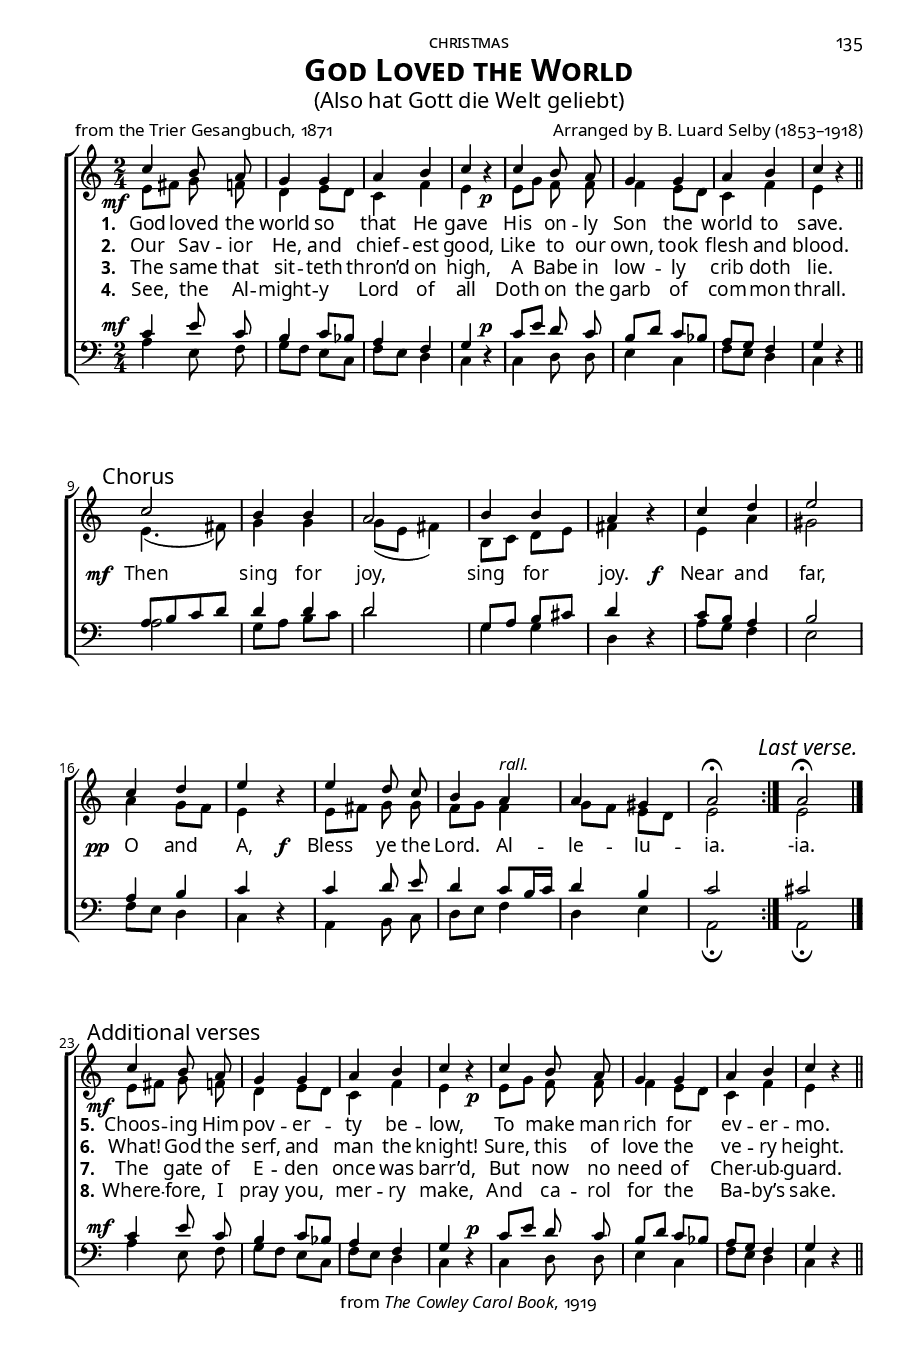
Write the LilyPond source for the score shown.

\version "2.14.2"
\include "util.ly"
\header {
  title = \markup{\override #'(font-name . "Garamond Premier Pro Semibold"){ \abs-fontsize #15 \smallCapsOldStyle"God Loved the World"}}
  subtitle = \markup{\override #'(font-name . "Garamond Premier Pro"){ \abs-fontsize #10.5 "(Also hat Gott die Welt geliebt)"}}
  poet = \markup\oldStyleNum"from the Trier Gesangbuch, 1871"
  composer = \markup\oldStyleNum"Arranged by B. Luard Selby (1853–1918)"
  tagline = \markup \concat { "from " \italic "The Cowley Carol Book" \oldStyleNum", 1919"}
}
\paper {
  %print-all-headers = ##f
  paper-height = 9\in
  paper-width = 6\in
  indent = 0\in
  %system-system-spacing = #'((basic-distance . 10) (padding . 0))
  %system-system-spacing =
  %  #'((basic-distance . 0)
  %     (minimum-distance . 0)
  %     (padding . -5)
  %     (stretchability . 100))
  ragged-last-bottom = ##f
  ragged-bottom = ##f
  two-sided = ##t
  inner-margin = 0.5\in
  outer-margin = 0.25\in
  top-margin = 0.25\in
  bottom-margin = 0.25\in
  first-page-number = #135
  print-first-page-number = ##t
  headerLine = \markup{\override #'(font-name . "Garamond Premier Pro") \smallCapsOldStyle"christmas"}
  oddHeaderMarkup = \markup\fill-line{
     \override #'(font-name . "Garamond Premier Pro")\abs-fontsize #8.5
     \combine 
        \fill-line{"" \on-the-fly #print-page-number-check-first
        \oldStylePageNum""
        }
        \fill-line{\headerLine}
  }
  evenHeaderMarkup = \markup {
     \override #'(font-name . "Garamond Premier Pro")\abs-fontsize #8.5
     \combine
        \on-the-fly #print-page-number-check-first
        \oldStylePageNum""
        \fill-line{\headerLine}
  }
}
#(set-global-staff-size 15) \paper{ #(define fonts (make-pango-font-tree "GoudyOlSt BT" "Garamond Premier Pro" "Garamond Premier Pro" (/ 15 20))) }
global = {
  \key c \major
  \time 2/4
  \autoBeamOff
  \override DynamicLineSpanner #'staff-padding = #0.0
  \override DynamicLineSpanner #'Y-extent = #'(-1 . 1)
}

sopMusic = \relative c'' {
  \override DynamicText #'X-offset = #-4
  \once\override DynamicText #'X-offset = #-5
  c4_\mf b8 a |
  g4 g |
  a b c b\rest |
  c_\p b8 a |
  
  g4 g |
  a b |
  c b\rest \bar "||" \break
  \once \override Score.RehearsalMark #'self-alignment-X = #LEFT
  \mark "Chorus"
  c2 |
  b4 b |
  
  a2 |
  b4 b |
  a b\rest |
  c d |
  e2 |
  c4 d |
  
  e b\rest |
  e d8 c |
  b4 a^\markup\italic"rall."
  a gis |
  a2\fermata \bar ":|"
  a\fermata \bar "|."
  \once \override Score.RehearsalMark #'break-visibility = #end-of-line-visible
  \once \override Score.RehearsalMark #'self-alignment-X = #RIGHT
  \mark\markup\italic"Last verse." \break
  
  
  \once\override DynamicText #'X-offset = #-5
  c4_\mf  % \once \override Score.RehearsalMark #'self-alignment-X = #LEFT
  \mark "Additional verses"
    b8 a |
  g4 g |
  a b c b\rest |
  c_\p b8 a |
  
  g4 g |
  a b |
  c b\rest \bar "||" \break
}
sopWords = \lyricmode {
  
}

altoMusic = \relative c' {
  e8[ fis] g f |
  d4 e8[ d] |
  c4 f |
  e s |
  e8[ g] f f |
  
  f4 e8[ d] |
  c4 f |
  e s |
  e4.( fis8) |
  g4 g |
  
  g8([ e] fis4) |
  b,8[ c] d[ e] |
  fis4 s |
  e a |
  gis2 |
  a4 g8[ f] |
  
  e4 s |
  e8[ fis] g g |
  f[ g] f4 |
  g8[ f] e[ d] |
  e2 |
  e \bar "|."
  
  
  
  e8[ fis] g f |
  d4 e8[ d] |
  c4 f |
  e s |
  e8[ g] f f |
  
  f4 e8[ d] |
  c4 f |
  e s \bar "||"
}
altoWords = {
  \dropLyricsV
  \lyricmode {
    \set stanza = #"1. "
    God loved the world so that He gave
    His on -- ly Son the world to save.
  }
  \set stanza = \markup\dynamic"  mf "
  \lyricmode {
    Then sing for joy, sing for joy.
  }
  \set stanza = \markup\dynamic"f  "
  \lyricmode {
    Near and far, 
  }
  \set stanza = \markup\dynamic"  pp "
  \lyricmode {
    O and A,
  }
  \set stanza = \markup\dynamic"f  "
  \lyricmode {
    Bless ye the Lord.
    Al -- le -- lu -- ia.
    -ia.
    
    \set stanza = #"5."
    Choos -- ing Him pov -- er -- ty be -- low,
    To make man rich for ev -- er -- mo.
  }
}
altoWordsII = \lyricmode {
  \dropLyricsV
%\markup\italic
  \set stanza = #"2. "
  Our Sav -- ior He, and chief -- est good,
  Like to our own, took flesh and blood.
  
  \repeat unfold 22 {\skip1}
  \set stanza = #"6."
  What! God the serf, and man the knight!
  Sure, this of love the ve -- ry height.
}
altoWordsIII = \lyricmode {
  \dropLyricsV
  \set stanza = #"3. "
  The same that sit -- teth thron’d on high,
  A Babe in low -- ly crib doth lie.
  
  \repeat unfold 22 {\skip1}
  \set stanza = #" 7."
  The gate of E -- den once was barr’d,
  But now no need of Cher -- ub -- guard.
}
altoWordsIV = \lyricmode {
  \dropLyricsV
  \set stanza = #"4. "
  See, the Al -- might -- y Lord of all
  Doth on the garb of com -- mon thrall.
  
  \repeat unfold 22 {\skip1}
  \set stanza = #" 8."
  Where -- fore, I pray you, mer -- ry make,
  And ca -- rol for the Ba -- by’s sake.
}
altoWordsV = \lyricmode {
  \set stanza = #" 5. "
  \set ignoreMelismata = ##t
}
altoWordsVI = \lyricmode {
  \set stanza = #" 6. "
  \set ignoreMelismata = ##t
}
tenorMusic = \relative c' {
  c4 e8 c |
  b4 c8[ bes] |
  a4 f |
  g s |
  c8[ e] d c |
  
  b[ d] c[ bes] |
  a[ g] f4 |
  g s |
  a8[ b c d] |
  d4 d |
  
  d2 |
  g,8[ a] b[ cis] |
  d4 s |
  c8[ b] a4 |
  b2 |
  a4 b |
  
  c s |
  c d8 e |
  d4 c8[ b16 c] |
  d4 b |
  c2 |
  cis2 \bar "|."
  
  
  
  c4 e8 c |
  b4 c8[ bes] |
  a4 f |
  g s |
  c8[ e] d c |
  
  b[ d] c[ bes] |
  a[ g] f4 |
  g s |
}
tenorWords = \lyricmode {

}

bassMusic = \relative c {
  \override DynamicText #'X-offset = #-4
  \once\override DynamicText #'X-offset = #-5
  a'4^\mf e8 f |
  g[ f] e[ c] |
  f[ e] d4 |
  c d\rest |
  c^\p d8 d |
  
  e4 c |
  f8[ e] d4 |
  c d\rest |
  a'2 |
  g8[ a] b[ c] |
  
  d2 |
  g,4 g |
  d d\rest |
  a'8[ g] f4 |
  e2 |
  f8[ e] d4 |
  
  c4 d\rest |
  a b8 c |
  d[ e] f4 |
  d e |
  a,2\fermata |
  a\fermata \bar "|."
  
  
  
  \once\override DynamicText #'X-offset = #-5
  a'4^\mf e8 f |
  g[ f] e[ c] |
  f[ e] d4 |
  c d\rest |
  c^\p d8 d |
  
  e4 c |
  f8[ e] d4 |
  c d\rest |
}
bassWords = \lyricmode {

}

pianoRH = \relative c' {
  
}
pianoLH = \relative c' {
  
}

\score {
  <<
   \new ChoirStaff <<
    \new Staff = women <<
      \new Voice = "sopranos" { \voiceOne << \global \sopMusic >> }
      \new Voice = "altos" { \voiceTwo << \global \altoMusic >> }
    >>
    \new Lyrics \with { alignAboveContext = #"women" \override VerticalAxisGroup #'nonstaff-relatedstaff-spacing = #'((basic-distance . 1))} \lyricsto "sopranos" \sopWords
    \new Lyrics = "altosVI"  \with { alignBelowContext = #"women" } \lyricsto "sopranos" \altoWordsVI
    \new Lyrics = "altosV"  \with { alignBelowContext = #"women" } \lyricsto "sopranos" \altoWordsV
    \new Lyrics = "altosIV"  \with { alignBelowContext = #"women" } \lyricsto "sopranos" \altoWordsIV
    \new Lyrics = "altosIII"  \with { alignBelowContext = #"women" } \lyricsto "sopranos" \altoWordsIII
    \new Lyrics = "altosII"  \with { alignBelowContext = #"women" } \lyricsto "sopranos" \altoWordsII
    \new Lyrics = "altos"  \with { alignBelowContext = #"women" \override VerticalAxisGroup #'nonstaff-relatedstaff-spacing = #'((basic-distance . 1)) } \lyricsto "sopranos" \altoWords
   \new Staff = men <<
      \clef bass
      \new Voice = "tenors" { \voiceOne << \global \tenorMusic >> }
      \new Voice = "basses" { \voiceTwo << \global \bassMusic >> }
    >>
    \new Lyrics \with { alignAboveContext = #"men" \override VerticalAxisGroup #'nonstaff-relatedstaff-spacing = #'((basic-distance . 1)) } \lyricsto "tenors" \tenorWords
    \new Lyrics \with { alignBelowContext = #"men" \override VerticalAxisGroup #'nonstaff-relatedstaff-spacing = #'((basic-distance . 1)) } \lyricsto "basses" \bassWords
  >>
%    \new PianoStaff << \new Staff { \new Voice { \pianoRH } } \new Staff { \clef "bass" \pianoLH } >>
  >>
  \layout {
    \context {
      \Score
      %\override SpacingSpanner #'base-shortest-duration = #(ly:make-moment 1 2)
      %\override SpacingSpanner #'common-shortest-duration = #(ly:make-moment 1 2)
    }
    \context {
      % Remove all empty staves
      % \Staff \RemoveEmptyStaves \override VerticalAxisGroup #'remove-first = ##t
    }
    \context {
      \Lyrics
      \override LyricText #'X-offset = #center-on-word
    }
  }
  \midi {
    \tempo 4 = 120
    \set Staff.midiInstrument = "flute"
  
    \context {
      \Voice
      \remove "Dynamic_performer"
    }
  }
}
